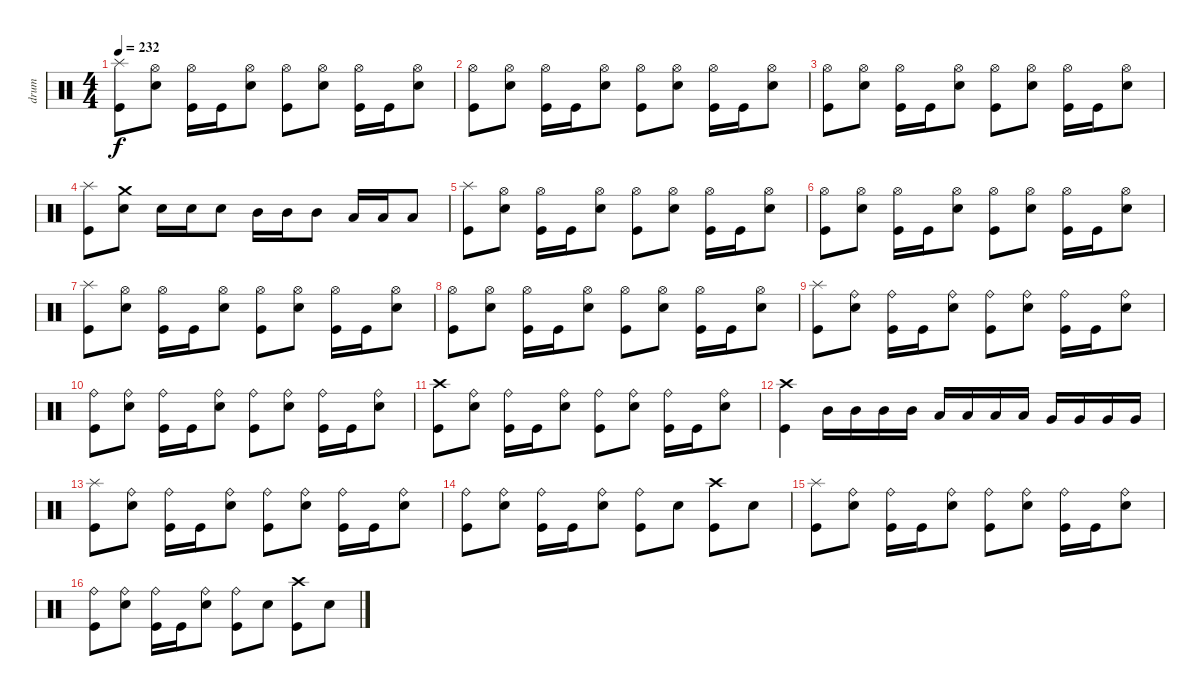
\track ("drum" "drum") {instrument percussion}
\staff {score}
\articulation defaults
\ts (4 4)
\tempo 232
\clef neutral
\ks c
("Kick (hit)" "Splash (hit)").8{dy f} ("Electric Snare (hit)" "Hi-Hat (open)").8 ("Kick (hit)" "Hi-Hat (open)").16 "Kick (hit)".16 ("Electric Snare (hit)" "Hi-Hat (open)").8 ("Kick (hit)" "Hi-Hat (open)").8 ("Electric Snare (hit)" "Hi-Hat (open)").8 ("Kick (hit)" "Hi-Hat (open)").16 "Kick (hit)".16 ("Electric Snare (hit)" "Hi-Hat (open)").8 |
("Kick (hit)" "Hi-Hat (open)").8 ("Electric Snare (hit)" "Hi-Hat (open)").8 ("Kick (hit)" "Hi-Hat (open)").16 "Kick (hit)".16 ("Electric Snare (hit)" "Hi-Hat (open)").8 ("Kick (hit)" "Hi-Hat (open)").8 ("Electric Snare (hit)" "Hi-Hat (open)").8 ("Kick (hit)" "Hi-Hat (open)").16 "Kick (hit)".16 ("Electric Snare (hit)" "Hi-Hat (open)").8 |
("Kick (hit)" "Hi-Hat (open)").8 ("Electric Snare (hit)" "Hi-Hat (open)").8 ("Kick (hit)" "Hi-Hat (open)").16 "Kick (hit)".16 ("Electric Snare (hit)" "Hi-Hat (open)").8 ("Kick (hit)" "Hi-Hat (open)").8 ("Electric Snare (hit)" "Hi-Hat (open)").8 ("Kick (hit)" "Hi-Hat (open)").16 "Kick (hit)".16 ("Electric Snare (hit)" "Hi-Hat (open)").8 |
("Kick (hit)" "Splash (hit)").8 ("Electric Snare (hit)" "Crash medium (hit)").8 "Electric Snare (hit)".16 "Electric Snare (hit)".16 "Electric Snare (hit)".8 "Mid Tom (hit)".16 "Mid Tom (hit)".16 "Mid Tom (hit)".8 "Low Tom (hit)".16 "Low Tom (hit)".16 "Low Tom (hit)".8 |
("Kick (hit)" "Splash (hit)").8 ("Electric Snare (hit)" "Hi-Hat (open)").8 ("Kick (hit)" "Hi-Hat (open)").16 "Kick (hit)".16 ("Electric Snare (hit)" "Hi-Hat (open)").8 ("Kick (hit)" "Hi-Hat (open)").8 ("Electric Snare (hit)" "Hi-Hat (open)").8 ("Kick (hit)" "Hi-Hat (open)").16 "Kick (hit)".16 ("Electric Snare (hit)" "Hi-Hat (open)").8 |
("Kick (hit)" "Hi-Hat (open)").8 ("Electric Snare (hit)" "Hi-Hat (open)").8 ("Kick (hit)" "Hi-Hat (open)").16 "Kick (hit)".16 ("Electric Snare (hit)" "Hi-Hat (open)").8 ("Kick (hit)" "Hi-Hat (open)").8 ("Electric Snare (hit)" "Hi-Hat (open)").8 ("Kick (hit)" "Hi-Hat (open)").16 "Kick (hit)".16 ("Electric Snare (hit)" "Hi-Hat (open)").8 |
("Kick (hit)" "Splash (hit)").8 ("Electric Snare (hit)" "Hi-Hat (open)").8 ("Kick (hit)" "Hi-Hat (open)").16 "Kick (hit)".16 ("Electric Snare (hit)" "Hi-Hat (open)").8 ("Kick (hit)" "Hi-Hat (open)").8 ("Electric Snare (hit)" "Hi-Hat (open)").8 ("Kick (hit)" "Hi-Hat (open)").16 "Kick (hit)".16 ("Electric Snare (hit)" "Hi-Hat (open)").8 |
("Kick (hit)" "Hi-Hat (open)").8 ("Electric Snare (hit)" "Hi-Hat (open)").8 ("Kick (hit)" "Hi-Hat (open)").16 "Kick (hit)".16 ("Electric Snare (hit)" "Hi-Hat (open)").8 ("Kick (hit)" "Hi-Hat (open)").8 ("Electric Snare (hit)" "Hi-Hat (open)").8 ("Kick (hit)" "Hi-Hat (open)").16 "Kick (hit)".16 ("Electric Snare (hit)" "Hi-Hat (open)").8 |
("Kick (hit)" "Splash (hit)").8 ("Electric Snare (hit)" "Ride (bell)").8 ("Kick (hit)" "Ride (bell)").16 "Kick (hit)".16 ("Electric Snare (hit)" "Ride (bell)").8 ("Kick (hit)" "Ride (bell)").8 ("Electric Snare (hit)" "Ride (bell)").8 ("Kick (hit)" "Ride (bell)").16 "Kick (hit)".16 ("Electric Snare (hit)" "Ride (bell)").8 |
("Kick (hit)" "Ride (bell)").8 ("Electric Snare (hit)" "Ride (bell)").8 ("Kick (hit)" "Ride (bell)").16 "Kick (hit)".16 ("Electric Snare (hit)" "Ride (bell)").8 ("Kick (hit)" "Ride (bell)").8 ("Electric Snare (hit)" "Ride (bell)").8 ("Kick (hit)" "Ride (bell)").16 "Kick (hit)".16 ("Electric Snare (hit)" "Ride (bell)").8 |
("Kick (hit)" "Crash high (hit)").8 ("Electric Snare (hit)" "Ride (bell)").8 ("Kick (hit)" "Ride (bell)").16 "Kick (hit)".16 ("Electric Snare (hit)" "Ride (bell)").8 ("Kick (hit)" "Ride (bell)").8 ("Electric Snare (hit)" "Ride (bell)").8 ("Kick (hit)" "Ride (bell)").16 "Kick (hit)".16 ("Electric Snare (hit)" "Ride (bell)").8 |
("Kick (hit)" "Crash high (hit)").4 "Mid Tom (hit)".16 "Mid Tom (hit)".16 "Mid Tom (hit)".16 "Mid Tom (hit)".16 "Low Tom (hit)".16 "Low Tom (hit)".16 "Low Tom (hit)".16 "Low Tom (hit)".16 "Very Low Tom (hit)".16 "Very Low Tom (hit)".16 "Very Low Tom (hit)".16 "Very Low Tom (hit)".16 |
("Kick (hit)" "Splash (hit)").8 ("Electric Snare (hit)" "Ride (bell)").8 ("Kick (hit)" "Ride (bell)").16 "Kick (hit)".16 ("Electric Snare (hit)" "Ride (bell)").8 ("Kick (hit)" "Ride (bell)").8 ("Electric Snare (hit)" "Ride (bell)").8 ("Kick (hit)" "Ride (bell)").16 "Kick (hit)".16 ("Electric Snare (hit)" "Ride (bell)").8 |
("Kick (hit)" "Ride (bell)").8 ("Electric Snare (hit)" "Ride (bell)").8 ("Kick (hit)" "Ride (bell)").16 "Kick (hit)".16 ("Electric Snare (hit)" "Ride (bell)").8 ("Kick (hit)" "Ride (bell)").8 "Electric Snare (hit)".8 ("Kick (hit)" "Crash high (hit)").8 "Electric Snare (hit)".8 |
("Kick (hit)" "Splash (hit)").8 ("Electric Snare (hit)" "Ride (bell)").8 ("Kick (hit)" "Ride (bell)").16 "Kick (hit)".16 ("Electric Snare (hit)" "Ride (bell)").8 ("Kick (hit)" "Ride (bell)").8 ("Electric Snare (hit)" "Ride (bell)").8 ("Kick (hit)" "Ride (bell)").16 "Kick (hit)".16 ("Electric Snare (hit)" "Ride (bell)").8 |
("Kick (hit)" "Ride (bell)").8 ("Electric Snare (hit)" "Ride (bell)").8 ("Kick (hit)" "Ride (bell)").16 "Kick (hit)".16 ("Electric Snare (hit)" "Ride (bell)").8 ("Kick (hit)" "Ride (bell)").8 "Electric Snare (hit)".8 ("Kick (hit)" "Crash high (hit)").8 "Electric Snare (hit)".8
